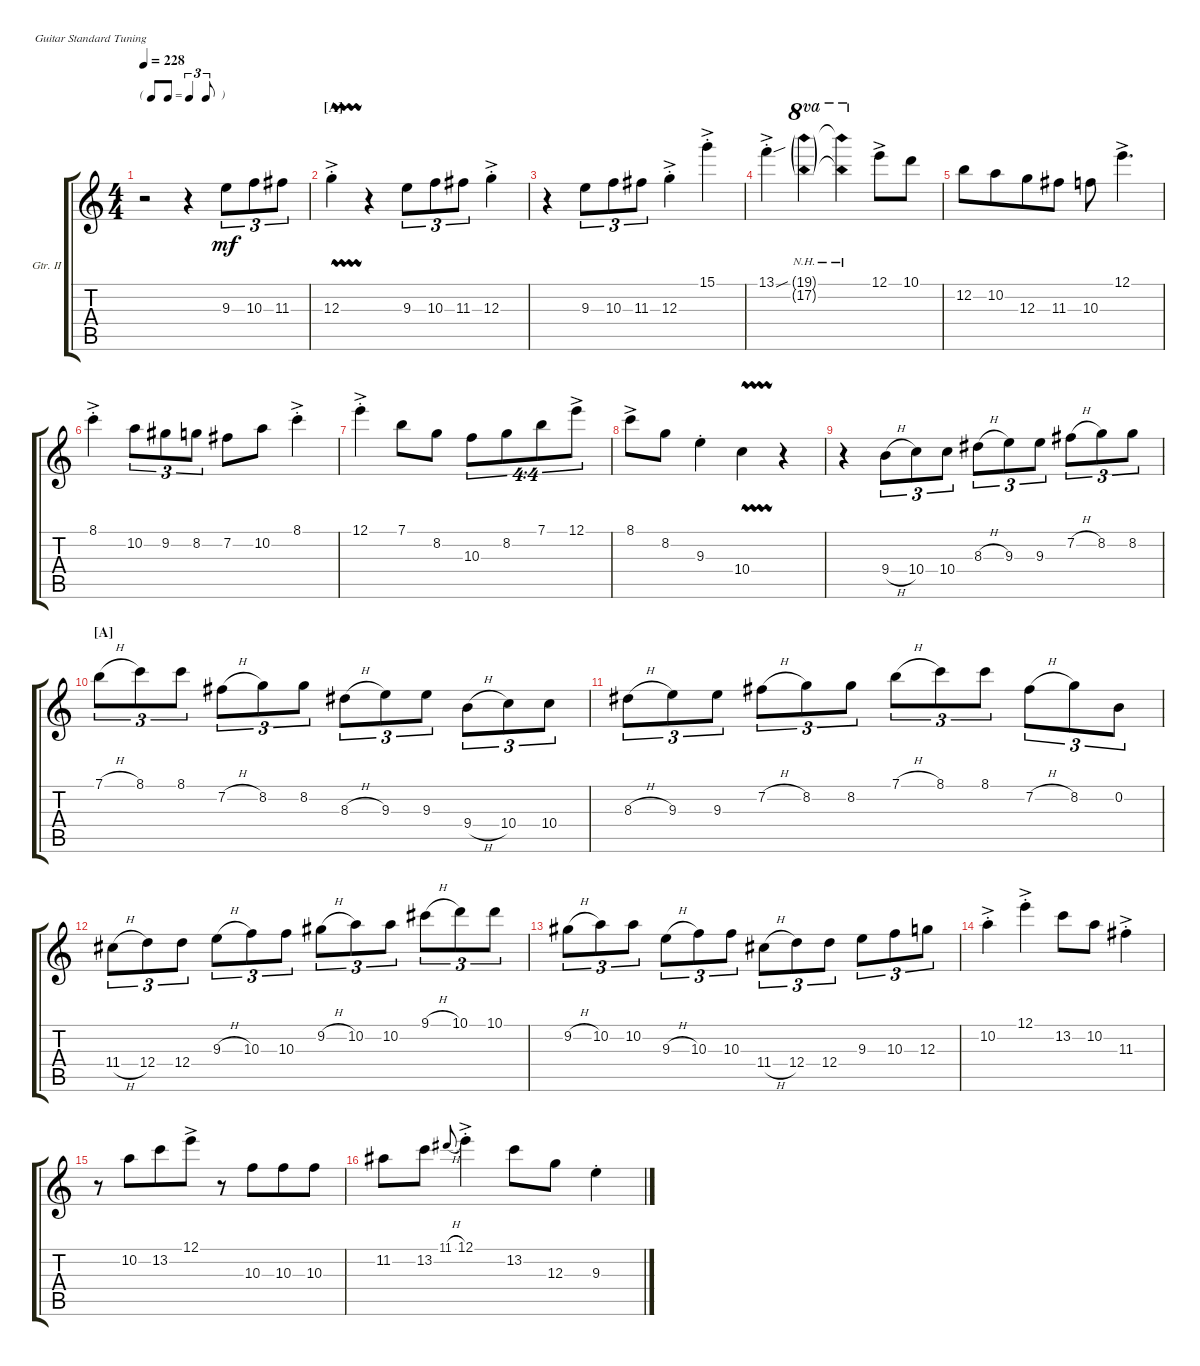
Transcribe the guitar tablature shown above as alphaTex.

\defaultSystemsLayout 4
\bracketExtendMode groupsimilarinstruments
\firstSystemTrackNameOrientation horizontal
\otherSystemsTrackNameOrientation horizontal
\track ("Guitar I" "Gtr. II") {instrument acousticguitarsteel}
\staff {score tabs}
\tuning (E4 B3 G3 D3 A2 E2)
\ts (4 4)
\tf triplet8th
\tempo 228
\clef g2
\ks c
r.2{dy mf instrument acousticguitarsteel} r.4 9.3.8{tu (3 2)} 10.3.8{tu (3 2)} 11.3.8{tu (3 2)} |
\section ("A" "")
12.3{vw ac st}.4 r.4 9.3.8{tu (3 2)} 10.3.8{tu (3 2)} 11.3.8{tu (3 2)} 12.3{ac st}.4 |
r.4 9.3.8{tu (3 2)} 10.3.8{tu (3 2)} 11.3.8{tu (3 2)} 12.3{ac st}.4 15.1{ac st}.4 |
13.1{sou ac st}.4 (19.1{nh g} 17.2{nh g}).4{ot 8va} (19.1{nh t} 17.2{nh t}).4{ot 8va} 12.1{ac}.8 10.1.8 |
12.2.8 10.2.8{beam merge} 12.3.8 11.3.8 10.3.8 12.1{ac}.4{d} |
8.1{ac st}.4 10.2.8{tu (3 2)} 9.2.8{tu (3 2)} 8.2.8{tu (3 2)} 7.2.8 10.2.8 8.1{ac st}.4 |
12.1{ac st}.4 7.1.8 8.2.8 10.3.8{tu (4 4)} 8.2.8{tu (4 4) beam merge} 7.1.8{tu (4 4)} 12.1{ac}.8{tu (4 4)} |
8.1{ac}.8 8.2.8 9.3{st}.4 10.4{vw}.4 r.4 |
r.4 9.4{h}.8{tu (3 2)} 10.4.8{tu (3 2)} 10.4.8{tu (3 2)} 8.3{h}.8{tu (3 2)} 9.3.8{tu (3 2)} 9.3.8{tu (3 2)} 7.2{h}.8{tu (3 2)} 8.2.8{tu (3 2)} 8.2.8{tu (3 2)} |
\section ("A" "")
7.1{h}.8{tu (3 2)} 8.1.8{tu (3 2)} 8.1.8{tu (3 2)} 7.2{h}.8{tu (3 2)} 8.2.8{tu (3 2)} 8.2.8{tu (3 2)} 8.3{h}.8{tu (3 2)} 9.3.8{tu (3 2)} 9.3.8{tu (3 2)} 9.4{h}.8{tu (3 2)} 10.4.8{tu (3 2)} 10.4.8{tu (3 2)} |
8.3{h}.8{tu (3 2)} 9.3.8{tu (3 2)} 9.3.8{tu (3 2)} 7.2{h}.8{tu (3 2)} 8.2.8{tu (3 2)} 8.2.8{tu (3 2)} 7.1{h}.8{tu (3 2)} 8.1.8{tu (3 2)} 8.1.8{tu (3 2)} 7.2{h}.8{tu (3 2)} 8.2.8{tu (3 2)} 0.2.8{tu (3 2)} |
11.4{h}.8{tu (3 2)} 12.4.8{tu (3 2)} 12.4.8{tu (3 2)} 9.3{h}.8{tu (3 2)} 10.3.8{tu (3 2)} 10.3.8{tu (3 2)} 9.2{h}.8{tu (3 2)} 10.2.8{tu (3 2)} 10.2.8{tu (3 2)} 9.1{h}.8{tu (3 2)} 10.1.8{tu (3 2)} 10.1.8{tu (3 2)} |
9.2{h}.8{tu (3 2)} 10.2.8{tu (3 2)} 10.2.8{tu (3 2)} 9.3{h}.8{tu (3 2)} 10.3.8{tu (3 2)} 10.3.8{tu (3 2)} 11.4{h}.8{tu (3 2)} 12.4.8{tu (3 2)} 12.4.8{tu (3 2)} 9.3.8{tu (3 2)} 10.3.8{tu (3 2)} 12.3.8{tu (3 2)} |
10.2{ac st}.4 12.1{ac st}.4 13.2.8 10.2.8 11.3{ac st}.4 |
r.8 10.2.8{beam merge} 13.2.8 12.1{ac}.8 r.8 10.3.8{beam merge} 10.3.8{beam merge} 10.3.8 |
11.2.8 13.2.8 11.1{h}.8{gr onbeat} 12.1{ac st}.4 13.2.8 12.3.8 9.3{st}.4
